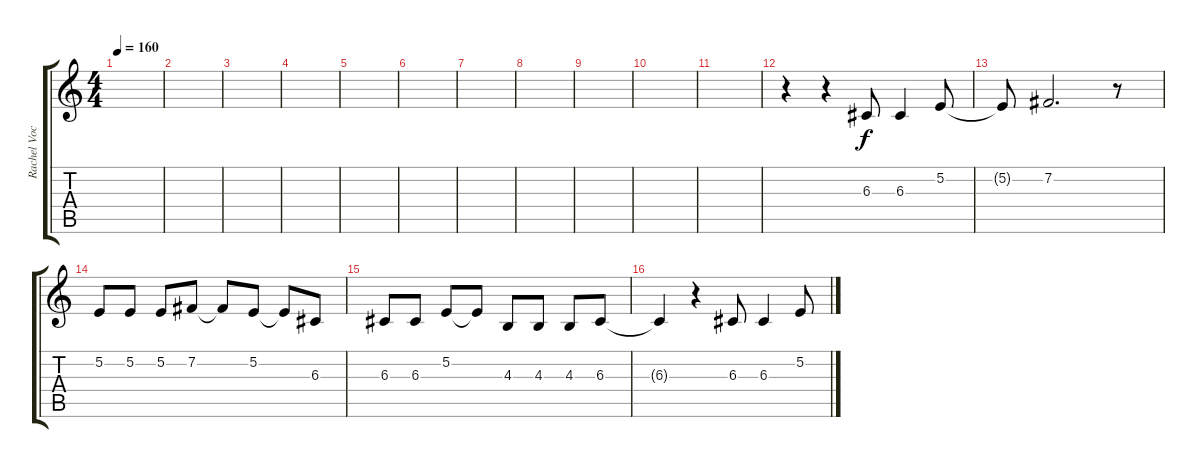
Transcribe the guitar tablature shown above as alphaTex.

\track ("Rachel Vocals" "Rachel Voc") {instrument altosax}
\staff {score tabs}
\tuning (E4 B3 G3 D3 A2 E2) {hide}
\ts (4 4)
\tempo 160
\clef g2
\ks c
|
|
|
|
|
|
|
|
|
|
|
r.4 r.4 6.3.8 6.3.4 5.2.8 |
5.2{t}.8 7.2.2{d} r.8 |
5.2.8 5.2.8 5.2.8 7.2.8 7.2{t}.8 5.2.8 5.2{t}.8 6.3.8 |
6.3.8 6.3.8 5.2.8 5.2{t}.8 4.3.8 4.3.8 4.3.8 6.3.8 |
6.3{t}.4 r.4 6.3.8 6.3.4 5.2.8
